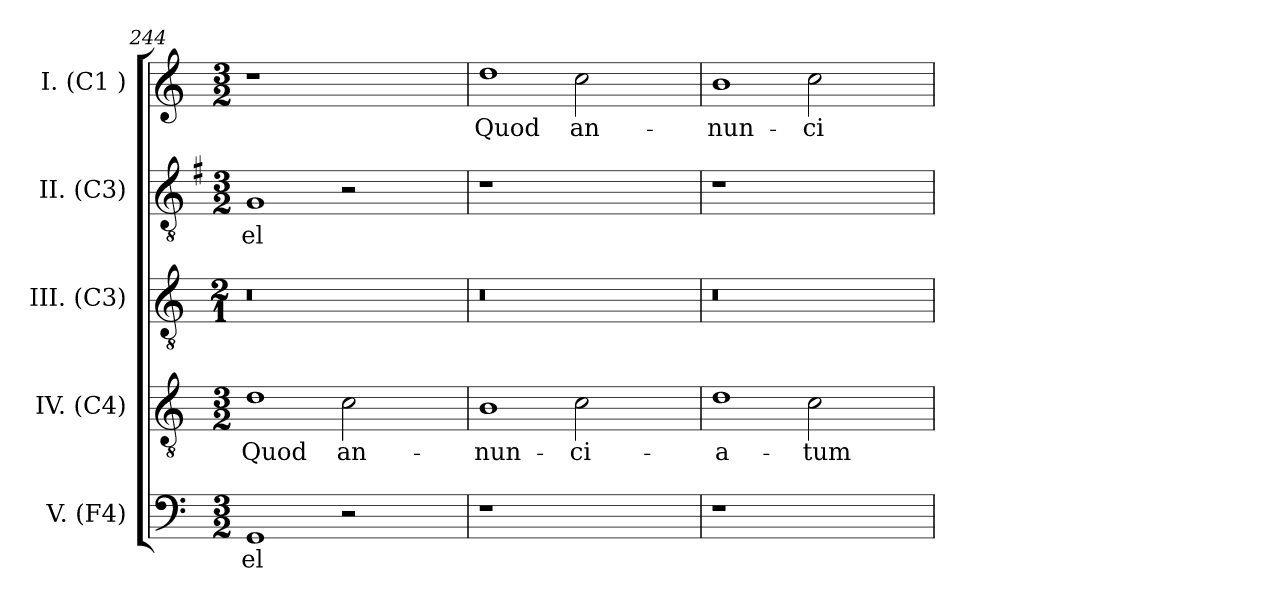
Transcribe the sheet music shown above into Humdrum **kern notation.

**kern	**text	**kern	**text	**kern	**kern	**text	**kern	**text
*part5	*part5	*part4	*part4	*part3	*part2	*part2	*part1	*part1
*staff5	*staff5	*staff4	*staff4	*staff3	*staff2	*staff2	*staff1	*staff1
*I"V. (F4)	*	*I"IV. (C4)	*	*I"III. (C3)	*I"II. (C3)	*	*I"I. (C1 )	*
*I'V.	*	*I'IV.	*	*I'III.	*I'II.	*	*I'I.	*
*clefF4	*	*clefGv2	*	*clefGv2	*clefGv2	*	*clefG2	*
*k[]	*	*k[]	*	*	*k[f#]	*	*k[]	*
*C:	*	*C:	*	*	*G:	*	*C:	*
*M3/2	*	*M3/2	*	*M2/1	*M3/2	*	*M3/2	*
=244	=244	=244	=244	=244	=244	=244	=244	=244
!	!LO:LY:b:cj	!	!LO:LY:b:cj	!	!	!LO:LY:b:cj	!LO:N:vis=1	!
1GG	-el	1d	Quod	0r	1G	-el	1.r	.
!	!	!	!LO:LY:b:cj	!	!	!	!	!
2r	.	2c\	an-	.	2r	.	.	.
2ryy	.	2ryy	.	.	2ryy	.	2ryy	.
=245	=245	=245	=245	=245	=245	=245	=245	=245
!LO:N:vis=1	!	!	!LO:LY:b:cj	!	!LO:N:vis=1	!	!	!LO:LY:b:cj
1.r	.	1B	-nun-	0r	1.r	.	1dd	Quod
!	!	!	!LO:LY:b:cj	!	!	!	!	!LO:LY:b:cj
.	.	2c\	-ci-	.	.	.	2cc\	an-
2ryy	.	2ryy	.	.	2ryy	.	2ryy	.
=246	=246	=246	=246	=246	=246	=246	=246	=246
!LO:N:vis=1	!	!	!LO:LY:b:rj	!	!LO:N:vis=1	!	!	!LO:LY:b:cj
1.r	.	1d	-a-	0r	1.r	.	1b	-nun-
!	!	!	!LO:LY:b:cj	!	!	!	!	!LO:LY:b:cj
.	.	2c\	-tum	.	.	.	2cc\	-ci-
2ryy	.	2ryy	.	.	2ryy	.	2ryy	.
=	=	=	=	=	=	=	=	=
*-	*-	*-	*-	*-	*-	*-	*-	*-
